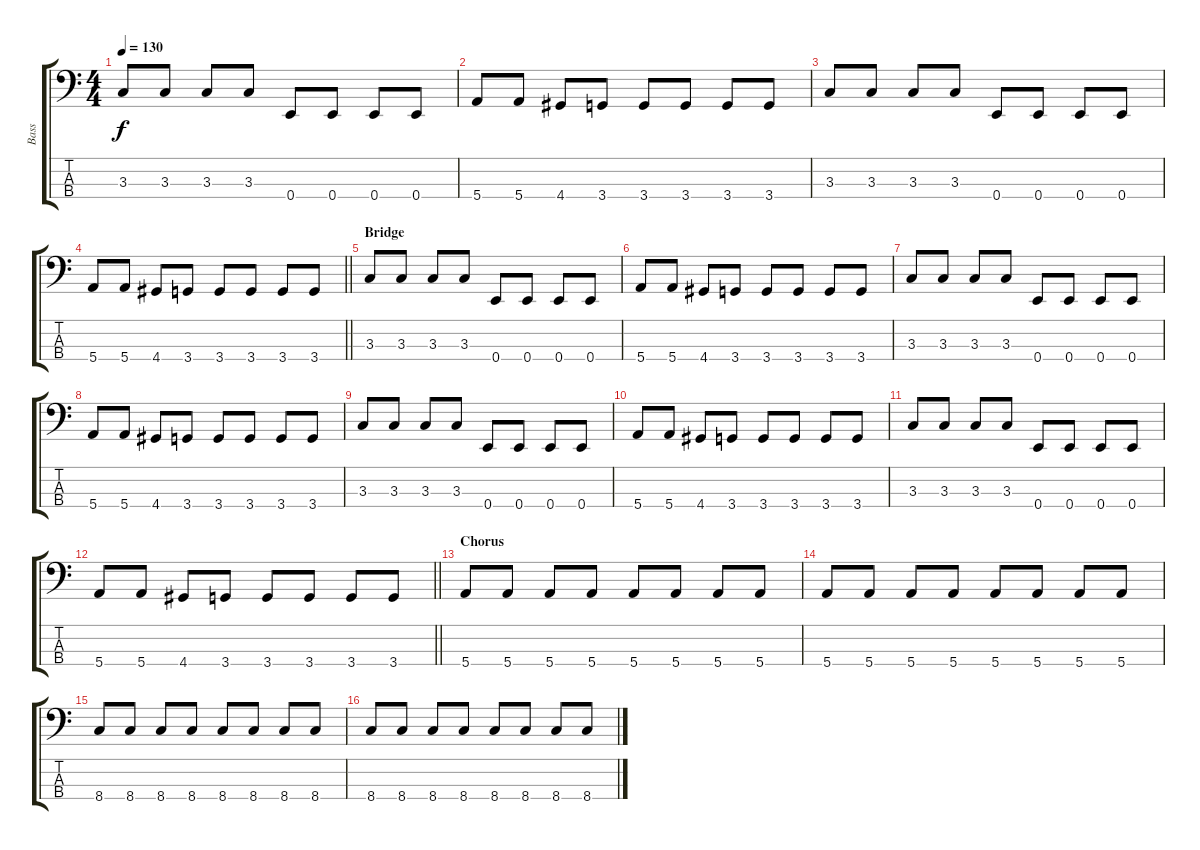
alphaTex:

\track ("Bass" "Bass") {instrument electricbasspick}
\staff {score tabs}
\tuning (G2 D2 A1 E1) {hide}
\ts (4 4)
\tempo 130
\clef f4
\ks c
3.3.8{dy f} 3.3.8 3.3.8 3.3.8 0.4.8 0.4.8 0.4.8 0.4.8 |
5.4.8 5.4.8 4.4.8 3.4.8 3.4.8 3.4.8 3.4.8 3.4.8 |
3.3.8 3.3.8 3.3.8 3.3.8 0.4.8 0.4.8 0.4.8 0.4.8 |
\barLineRight lightlight
5.4.8 5.4.8 4.4.8 3.4.8 3.4.8 3.4.8 3.4.8 3.4.8 |
\section ("" "Bridge")
3.3.8 3.3.8 3.3.8 3.3.8 0.4.8 0.4.8 0.4.8 0.4.8 |
5.4.8 5.4.8 4.4.8 3.4.8 3.4.8 3.4.8 3.4.8 3.4.8 |
3.3.8 3.3.8 3.3.8 3.3.8 0.4.8 0.4.8 0.4.8 0.4.8 |
5.4.8 5.4.8 4.4.8 3.4.8 3.4.8 3.4.8 3.4.8 3.4.8 |
3.3.8 3.3.8 3.3.8 3.3.8 0.4.8 0.4.8 0.4.8 0.4.8 |
5.4.8 5.4.8 4.4.8 3.4.8 3.4.8 3.4.8 3.4.8 3.4.8 |
3.3.8 3.3.8 3.3.8 3.3.8 0.4.8 0.4.8 0.4.8 0.4.8 |
\barLineRight lightlight
5.4.8 5.4.8 4.4.8 3.4.8 3.4.8 3.4.8 3.4.8 3.4.8 |
\section ("" "Chorus")
5.4.8 5.4.8 5.4.8 5.4.8 5.4.8 5.4.8 5.4.8 5.4.8 |
5.4.8 5.4.8 5.4.8 5.4.8 5.4.8 5.4.8 5.4.8 5.4.8 |
8.4.8 8.4.8 8.4.8 8.4.8 8.4.8 8.4.8 8.4.8 8.4.8 |
8.4.8 8.4.8 8.4.8 8.4.8 8.4.8 8.4.8 8.4.8 8.4.8
